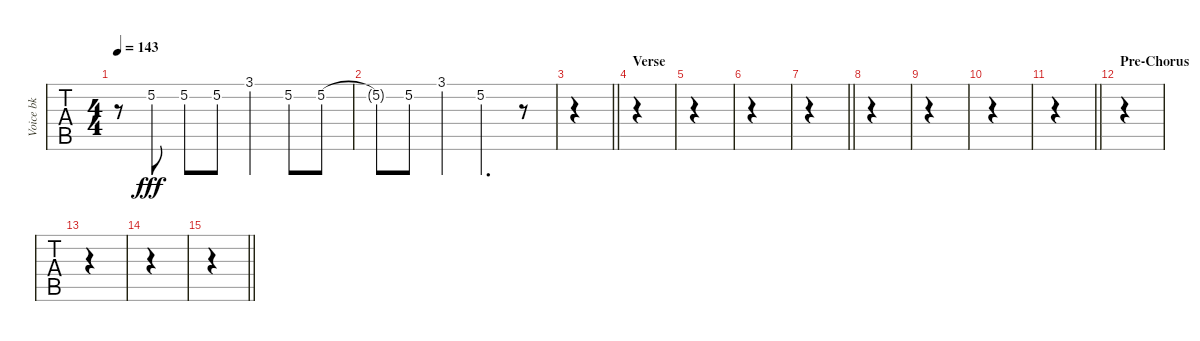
\track ("Voice bk" "Voice bk") {instrument lead6voice}
\staff {tabs}
\tuning (F4 C4 Ab3 Eb3 Bb2 F2) {hide}
\ts (4 4)
\tempo 143
\clef g2
\ks c
r.8{dy fff} 5.2.8 5.2.8 5.2.8 3.1.4 5.2.8 5.2.8 |
5.2{t}.8 5.2.8 3.1.4 5.2.4{d} r.8 |
\barLineRight lightlight
|
\section ("" "Verse")
|
|
|
\barLineRight lightlight
|
|
|
|
\barLineRight lightlight
|
\section ("" "Pre-Chorus")
|
|
|
\barLineRight lightlight
